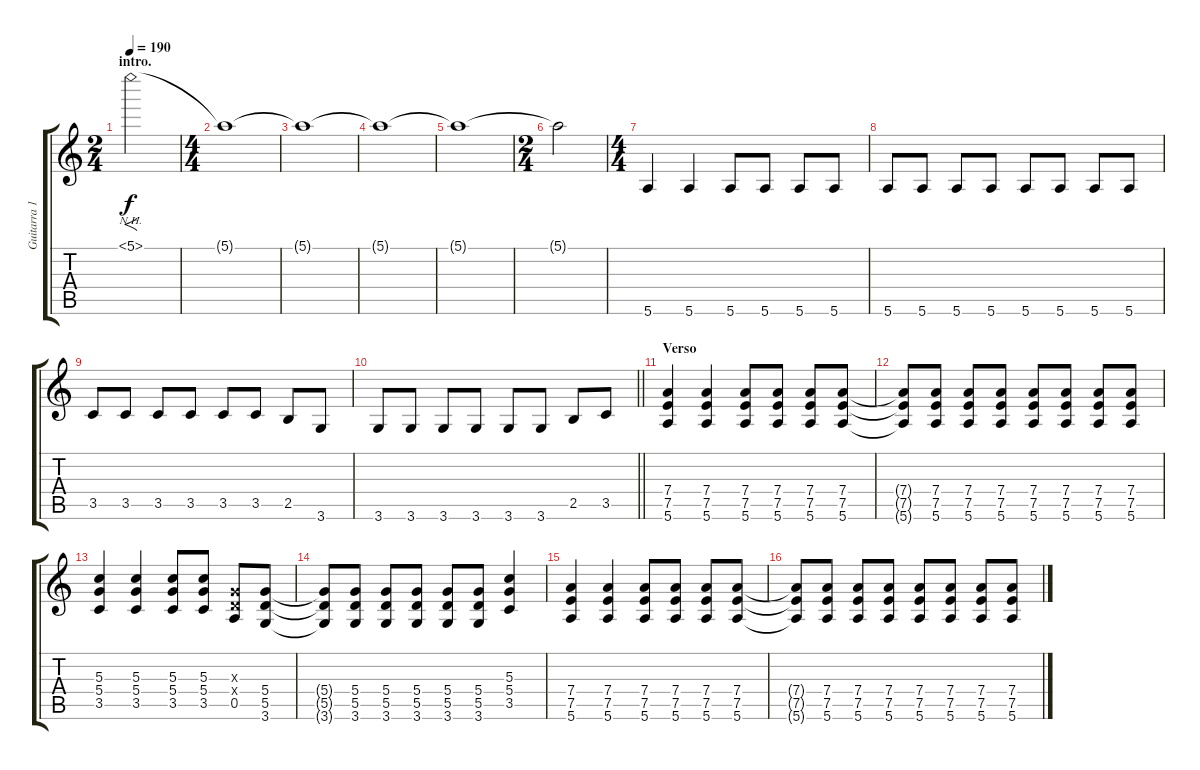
\track ("Guitarra 1 - Mathias" "Guitarra 1") {instrument overdrivenguitar}
\staff {score tabs}
\tuning (E4 B3 G3 D3 A2 E2) {hide}
\ts (2 4)
\section ("" "intro.")
\tempo 190
\clef g2
\ks c
5.1{nh}.2{f dy f instrument overdrivenguitar} |
\ts (4 4)
5.1{t}.1 |
5.1{t}.1 |
5.1{t}.1 |
5.1{t}.1 |
\ts (2 4)
5.1{t}.2 |
\ts (4 4)
5.6.4 5.6.4 5.6.8 5.6.8 5.6.8 5.6.8 |
5.6.8 5.6.8 5.6.8 5.6.8 5.6.8 5.6.8 5.6.8 5.6.8 |
3.5.8 3.5.8 3.5.8 3.5.8 3.5.8 3.5.8 2.5.8 3.6.8 |
\barLineRight lightlight
3.6.8 3.6.8 3.6.8 3.6.8 3.6.8 3.6.8 2.5.8 3.5.8 |
\section ("" "Verso")
(7.4 7.5 5.6).4 (7.4 7.5 5.6).4 (7.4 7.5 5.6).8 (7.4 7.5 5.6).8 (7.4 7.5 5.6).8 (7.4 7.5 5.6).8 |
(7.4{t} 7.5{t} 5.6{t}).8 (7.4 7.5 5.6).8 (7.4 7.5 5.6).8 (7.4 7.5 5.6).8 (7.4 7.5 5.6).8 (7.4 7.5 5.6).8 (7.4 7.5 5.6).8 (7.4 7.5 5.6).8 |
(5.3 5.4 3.5).4 (5.3 5.4 3.5).4 (5.3 5.4 3.5).8 (5.3 5.4 3.5).8 (0.3{x} 0.4{x} 0.5).8 (5.4 5.5 3.6).8 |
(5.4{t} 5.5{t} 3.6{t}).8 (5.4 5.5 3.6).8 (5.4 5.5 3.6).8 (5.4 5.5 3.6).8 (5.4 5.5 3.6).8 (5.4 5.5 3.6).8 (5.3 5.4 3.5).4 |
(7.4 7.5 5.6).4 (7.4 7.5 5.6).4 (7.4 7.5 5.6).8 (7.4 7.5 5.6).8 (7.4 7.5 5.6).8 (7.4 7.5 5.6).8 |
(7.4{t} 7.5{t} 5.6{t}).8 (7.4 7.5 5.6).8 (7.4 7.5 5.6).8 (7.4 7.5 5.6).8 (7.4 7.5 5.6).8 (7.4 7.5 5.6).8 (7.4 7.5 5.6).8 (7.4 7.5 5.6).8
